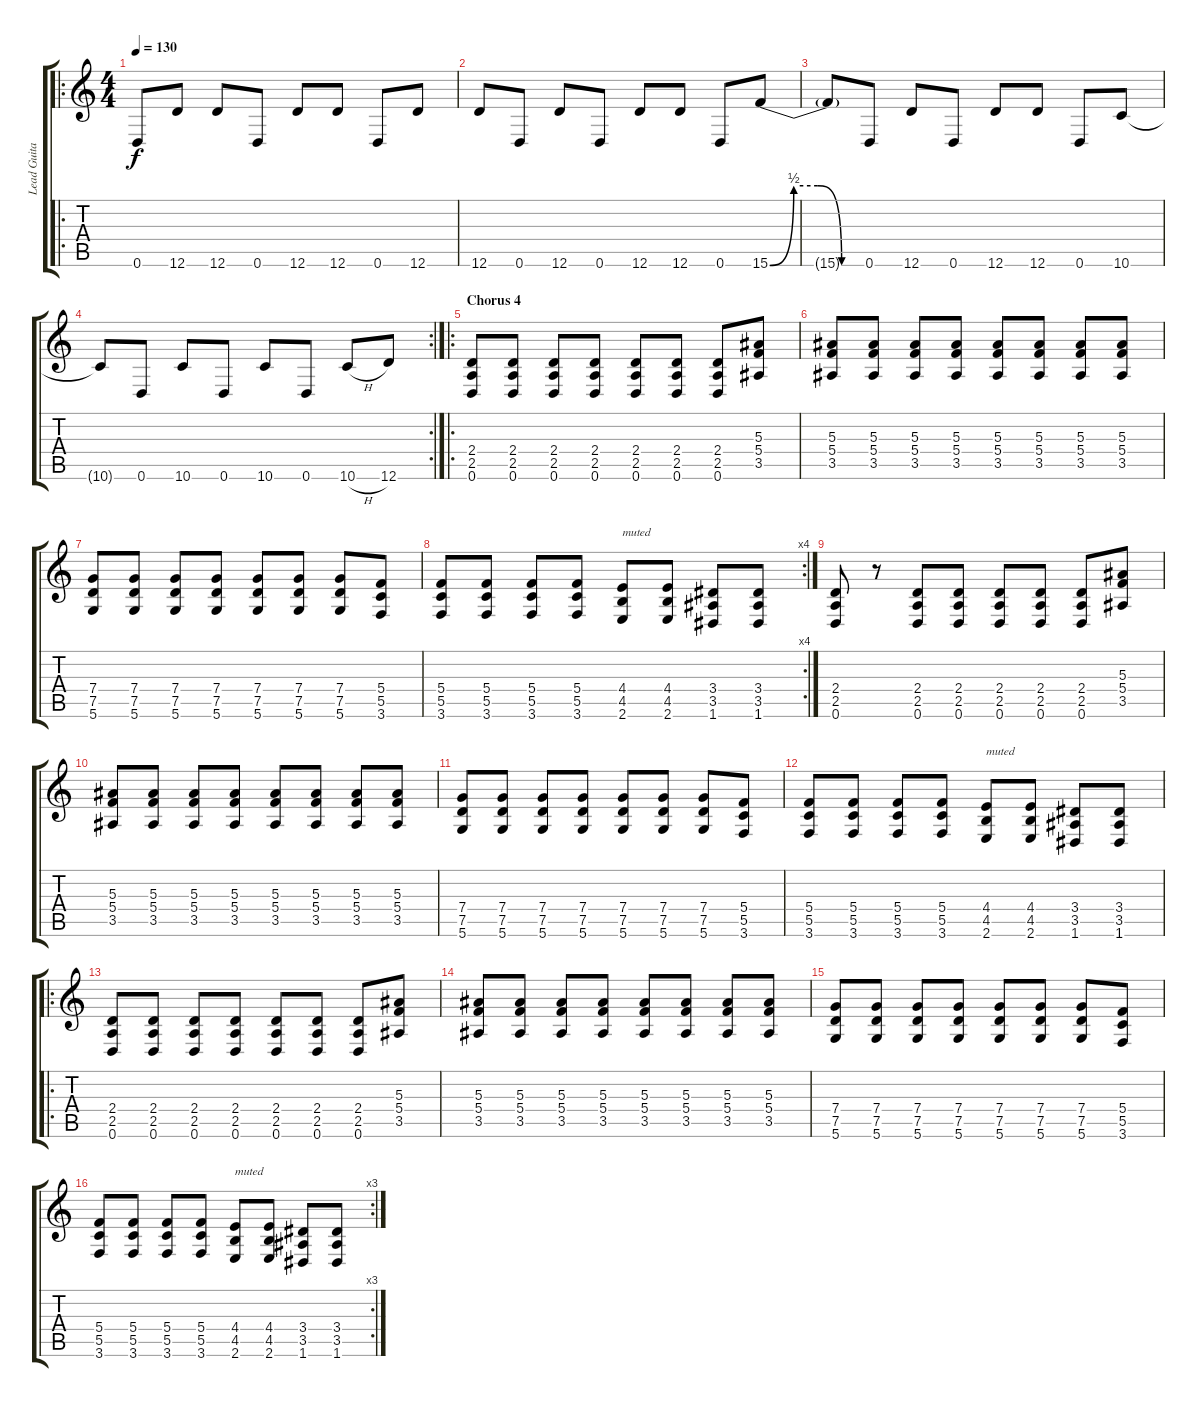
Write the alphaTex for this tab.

\track ("Lead Guitar" "Lead Guita") {instrument distortionguitar}
\staff {score tabs}
\tuning (D4 A3 F3 C3 G2 D2) {hide}
\ro
\ts (4 4)
\tempo 130
\clef g2
\ks c
0.6.8{dy f volume 16} 12.6.8 12.6.8 0.6.8 12.6.8 12.6.8 0.6.8 12.6.8 |
12.6.8 0.6.8 12.6.8 0.6.8 12.6.8 12.6.8 0.6.8 15.6{be (custom 0 0 15 2 30 2 45 0 60 0)}.8 |
15.6{t}.8 0.6.8 12.6.8 0.6.8 12.6.8 12.6.8 0.6.8 10.6.8 |
\rc 2
10.6{t}.8 0.6.8 10.6.8 0.6.8 10.6.8 0.6.8 10.6{h}.8 12.6.8 |
\ro
\section ("" "Chorus 4")
(2.4 2.5 0.6).8{volume 13} (2.4 2.5 0.6).8 (2.4 2.5 0.6).8 (2.4 2.5 0.6).8 (2.4 2.5 0.6).8 (2.4 2.5 0.6).8 (2.4 2.5 0.6).8 (5.3 5.4 3.5).8 |
(5.3 5.4 3.5).8 (5.3 5.4 3.5).8 (5.3 5.4 3.5).8 (5.3 5.4 3.5).8 (5.3 5.4 3.5).8 (5.3 5.4 3.5).8 (5.3 5.4 3.5).8 (5.3 5.4 3.5).8 |
(7.4 7.5 5.6).8 (7.4 7.5 5.6).8 (7.4 7.5 5.6).8 (7.4 7.5 5.6).8 (7.4 7.5 5.6).8 (7.4 7.5 5.6).8 (7.4 7.5 5.6).8 (5.4 5.5 3.6).8 |
\rc 4
(5.4 5.5 3.6).8 (5.4 5.5 3.6).8 (5.4 5.5 3.6).8 (5.4 5.5 3.6).8 (4.4 4.5 2.6).8{txt "muted"} (4.4 4.5 2.6).8 (3.4 3.5 1.6).8 (3.4 3.5 1.6).8 |
(2.4 2.5 0.6).8 r.8 (2.4 2.5 0.6).8 (2.4 2.5 0.6).8 (2.4 2.5 0.6).8 (2.4 2.5 0.6).8 (2.4 2.5 0.6).8 (5.3 5.4 3.5).8 |
(5.3 5.4 3.5).8 (5.3 5.4 3.5).8 (5.3 5.4 3.5).8 (5.3 5.4 3.5).8 (5.3 5.4 3.5).8 (5.3 5.4 3.5).8 (5.3 5.4 3.5).8 (5.3 5.4 3.5).8 |
(7.4 7.5 5.6).8 (7.4 7.5 5.6).8 (7.4 7.5 5.6).8 (7.4 7.5 5.6).8 (7.4 7.5 5.6).8 (7.4 7.5 5.6).8 (7.4 7.5 5.6).8 (5.4 5.5 3.6).8 |
(5.4 5.5 3.6).8 (5.4 5.5 3.6).8 (5.4 5.5 3.6).8 (5.4 5.5 3.6).8 (4.4 4.5 2.6).8{txt "muted"} (4.4 4.5 2.6).8 (3.4 3.5 1.6).8 (3.4 3.5 1.6).8 |
\ro
(2.4 2.5 0.6).8 (2.4 2.5 0.6).8 (2.4 2.5 0.6).8 (2.4 2.5 0.6).8 (2.4 2.5 0.6).8 (2.4 2.5 0.6).8 (2.4 2.5 0.6).8 (5.3 5.4 3.5).8 |
(5.3 5.4 3.5).8 (5.3 5.4 3.5).8 (5.3 5.4 3.5).8 (5.3 5.4 3.5).8 (5.3 5.4 3.5).8 (5.3 5.4 3.5).8 (5.3 5.4 3.5).8 (5.3 5.4 3.5).8 |
(7.4 7.5 5.6).8 (7.4 7.5 5.6).8 (7.4 7.5 5.6).8 (7.4 7.5 5.6).8 (7.4 7.5 5.6).8 (7.4 7.5 5.6).8 (7.4 7.5 5.6).8 (5.4 5.5 3.6).8 |
\rc 3
(5.4 5.5 3.6).8 (5.4 5.5 3.6).8 (5.4 5.5 3.6).8 (5.4 5.5 3.6).8 (4.4 4.5 2.6).8{txt "muted"} (4.4 4.5 2.6).8 (3.4 3.5 1.6).8 (3.4 3.5 1.6).8
